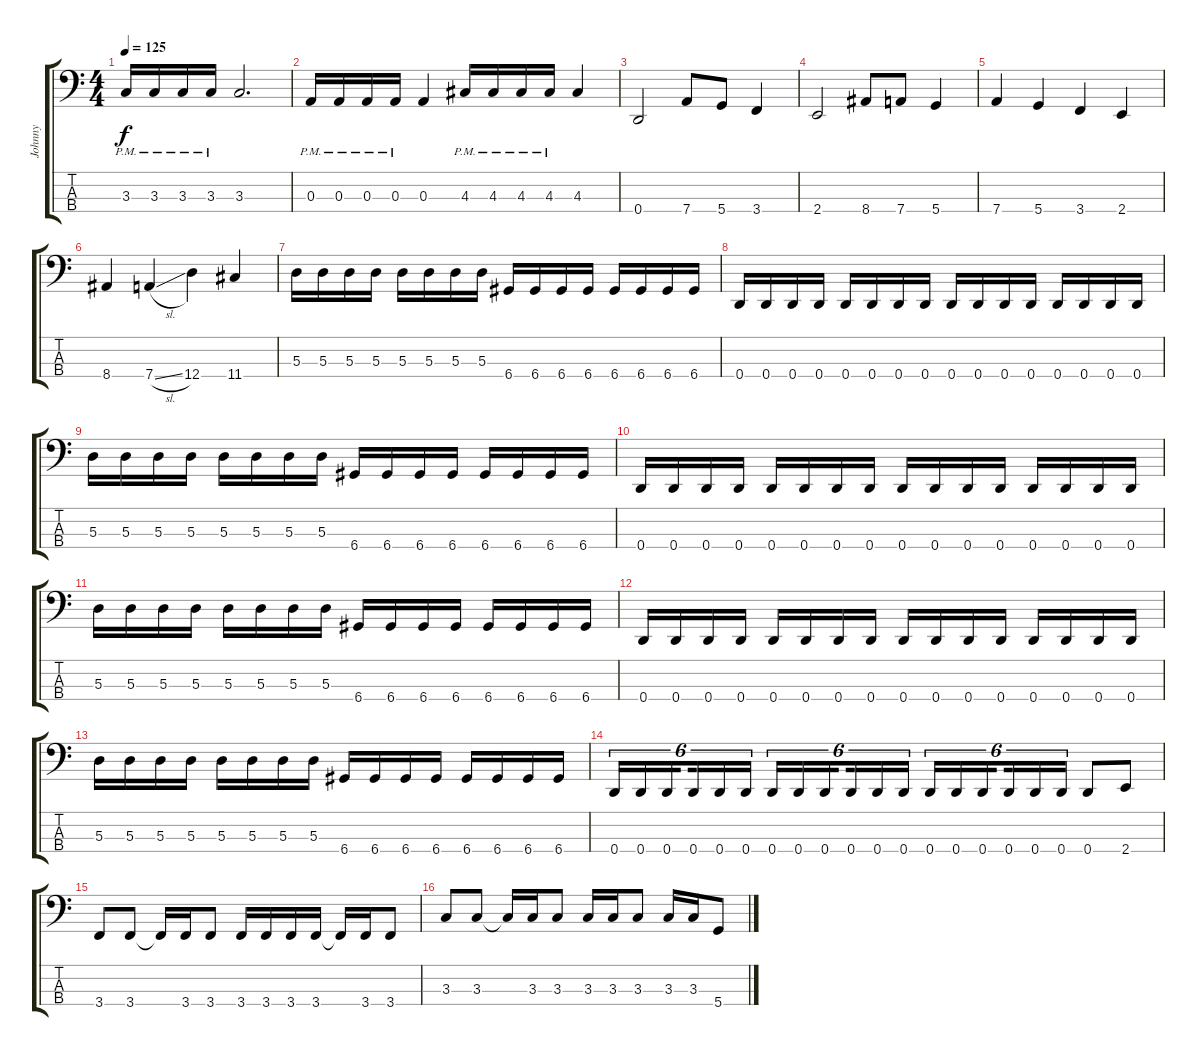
\track ("Johnny" "Johnny") {instrument electricbassfinger}
\staff {score tabs}
\tuning (G2 D2 A1 D1) {hide}
\ts (4 4)
\tempo 125
\clef f4
\ks c
3.3{pm}.16{dy f} 3.3{pm}.16 3.3{pm}.16 3.3{pm}.16 3.3.2{d} |
0.3{pm}.16 0.3{pm}.16 0.3{pm}.16 0.3{pm}.16 0.3.4 4.3{pm}.16 4.3{pm}.16 4.3{pm}.16 4.3{pm}.16 4.3.4 |
0.4.2 7.4.8 5.4.8 3.4.4 |
2.4.2 8.4.8 7.4.8 5.4.4 |
7.4.4 5.4.4 3.4.4 2.4.4 |
8.4.4 7.4{sl}.4 12.4.4 11.4.4 |
5.3.16 5.3.16 5.3.16 5.3.16 5.3.16 5.3.16 5.3.16 5.3.16 6.4.16 6.4.16 6.4.16 6.4.16 6.4.16 6.4.16 6.4.16 6.4.16 |
0.4.16 0.4.16 0.4.16 0.4.16 0.4.16 0.4.16 0.4.16 0.4.16 0.4.16 0.4.16 0.4.16 0.4.16 0.4.16 0.4.16 0.4.16 0.4.16 |
5.3.16 5.3.16 5.3.16 5.3.16 5.3.16 5.3.16 5.3.16 5.3.16 6.4.16 6.4.16 6.4.16 6.4.16 6.4.16 6.4.16 6.4.16 6.4.16 |
0.4.16 0.4.16 0.4.16 0.4.16 0.4.16 0.4.16 0.4.16 0.4.16 0.4.16 0.4.16 0.4.16 0.4.16 0.4.16 0.4.16 0.4.16 0.4.16 |
5.3.16 5.3.16 5.3.16 5.3.16 5.3.16 5.3.16 5.3.16 5.3.16 6.4.16 6.4.16 6.4.16 6.4.16 6.4.16 6.4.16 6.4.16 6.4.16 |
0.4.16 0.4.16 0.4.16 0.4.16 0.4.16 0.4.16 0.4.16 0.4.16 0.4.16 0.4.16 0.4.16 0.4.16 0.4.16 0.4.16 0.4.16 0.4.16 |
5.3.16 5.3.16 5.3.16 5.3.16 5.3.16 5.3.16 5.3.16 5.3.16 6.4.16 6.4.16 6.4.16 6.4.16 6.4.16 6.4.16 6.4.16 6.4.16 |
0.4.16{tu (6 4)} 0.4.16{tu (6 4)} 0.4.16{tu (6 4) beam splitsecondary} 0.4.16{tu (6 4)} 0.4.16{tu (6 4)} 0.4.16{tu (6 4)} 0.4.16{tu (6 4)} 0.4.16{tu (6 4)} 0.4.16{tu (6 4) beam splitsecondary} 0.4.16{tu (6 4)} 0.4.16{tu (6 4)} 0.4.16{tu (6 4)} 0.4.16{tu (6 4)} 0.4.16{tu (6 4)} 0.4.16{tu (6 4) beam splitsecondary} 0.4.16{tu (6 4)} 0.4.16{tu (6 4)} 0.4.16{tu (6 4)} 0.4.8 2.4.8 |
3.4.8 3.4.8 3.4{t}.16 3.4.16 3.4.8 3.4.16 3.4.16 3.4.16 3.4.16 3.4{t}.16 3.4.16 3.4.8 |
3.3.8 3.3.8 3.3{t}.16 3.3.16 3.3.8 3.3.16 3.3.16 3.3.8 3.3.16 3.3.16 5.4.8
